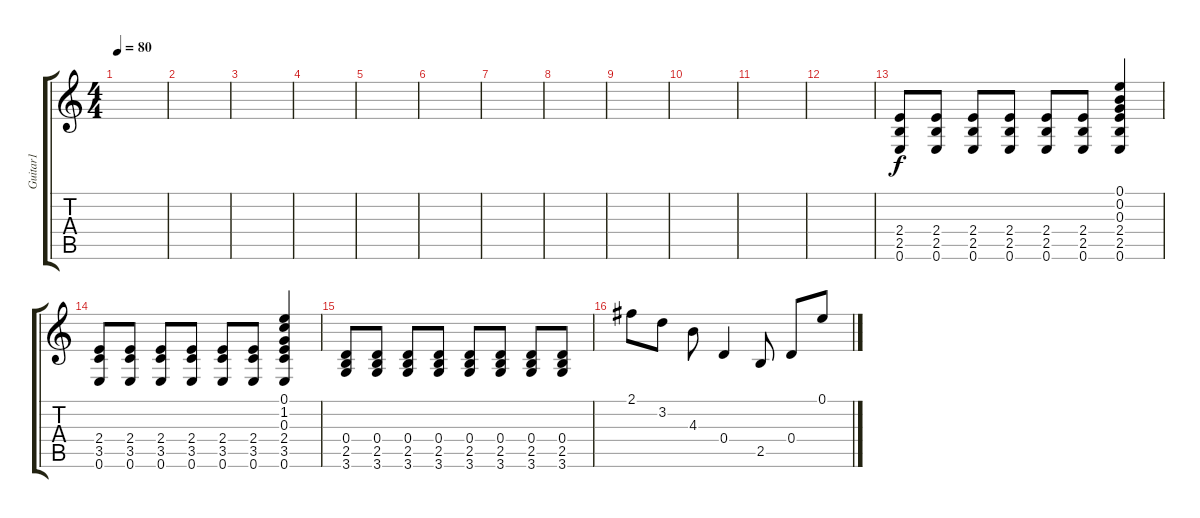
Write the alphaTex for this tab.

\track ("Guitar1" "Guitar1") {instrument electricguitarclean}
\staff {score tabs}
\tuning (E4 B3 G3 D3 A2 E2) {hide}
\ts (4 4)
\tempo 80
\clef g2
\ks c
|
|
|
|
|
|
|
|
|
|
|
|
(2.4 2.5 0.6).8{volume 10 instrument electricguitarjazz} (2.4 2.5 0.6).8 (2.4 2.5 0.6).8 (2.4 2.5 0.6).8 (2.4 2.5 0.6).8 (2.4 2.5 0.6).8 (0.1 0.2 0.3 2.4 2.5 0.6).4 |
(2.4 3.5 0.6).8 (2.4 3.5 0.6).8 (2.4 3.5 0.6).8 (2.4 3.5 0.6).8 (2.4 3.5 0.6).8 (2.4 3.5 0.6).8 (0.1 1.2 0.3 2.4 3.5 0.6).4 |
(0.4 2.5 3.6).8 (0.4 2.5 3.6).8 (0.4 2.5 3.6).8 (0.4 2.5 3.6).8 (0.4 2.5 3.6).8 (0.4 2.5 3.6).8 (0.4 2.5 3.6).8 (0.4 2.5 3.6).8 |
2.1.8 3.2.8 4.3.8 0.4.4 2.5.8 0.4.8 0.1.8
